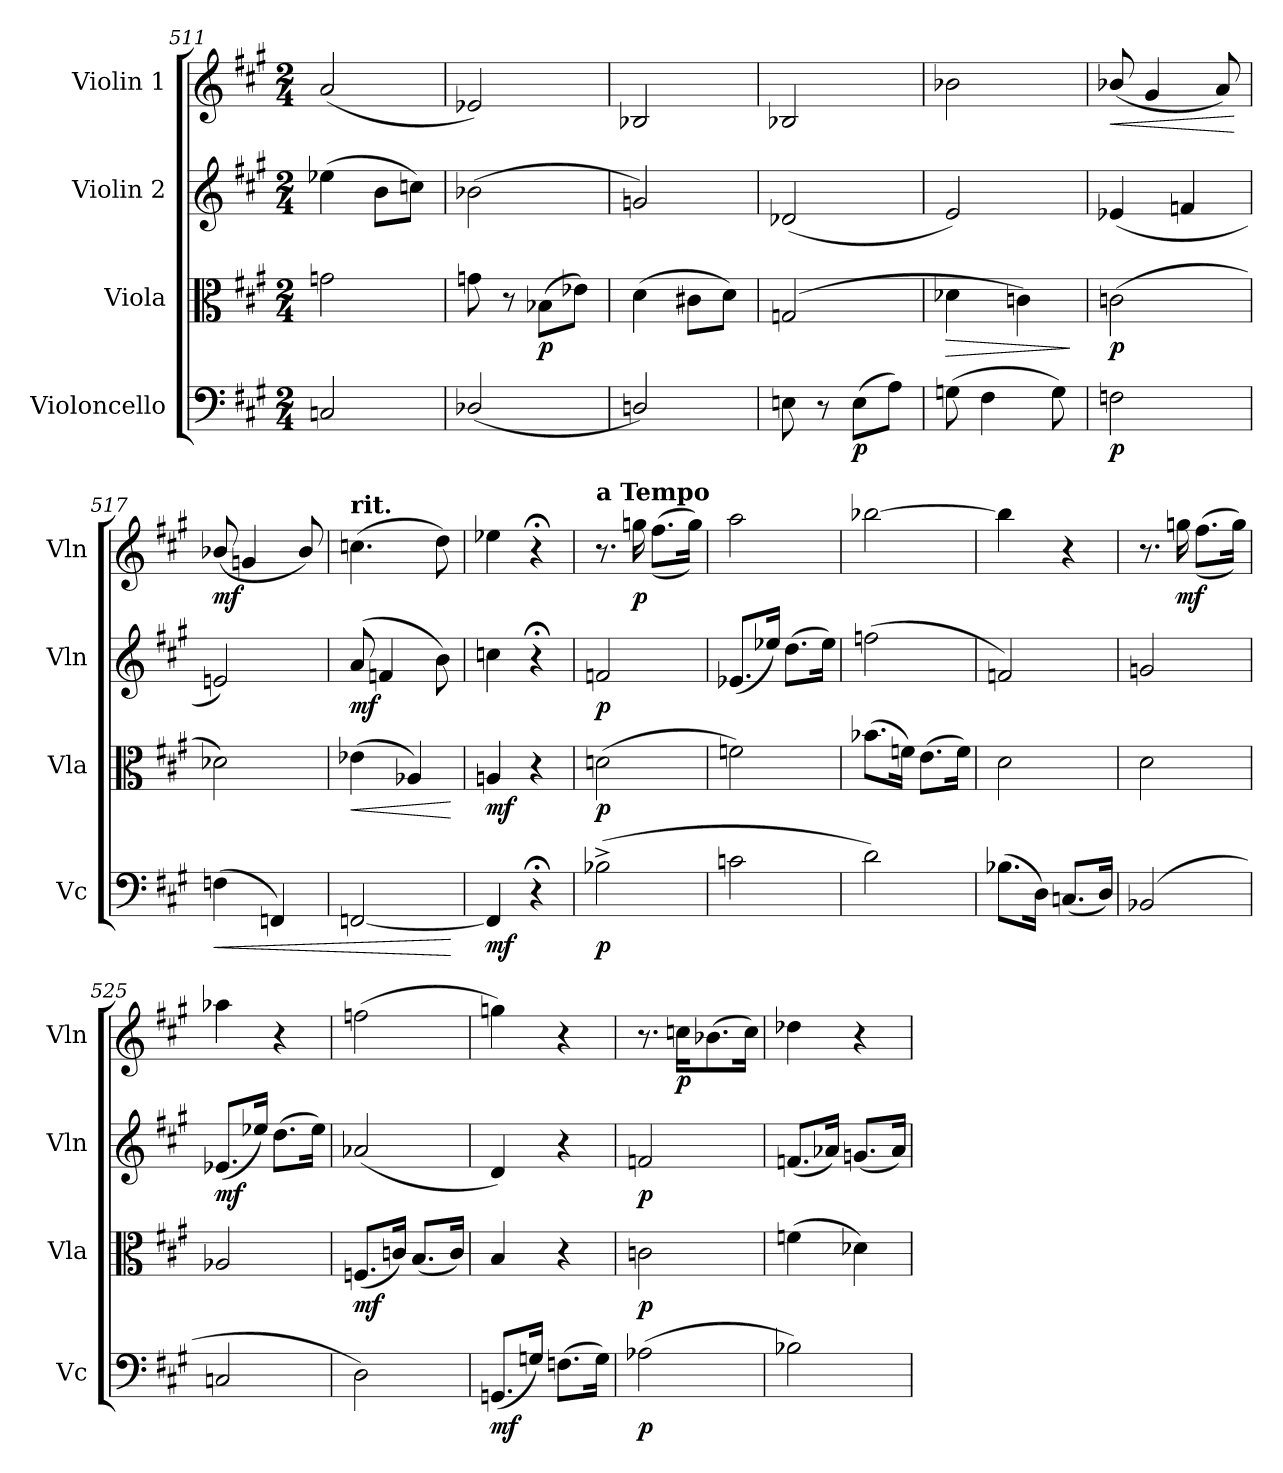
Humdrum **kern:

**kern	**dynam	**kern	**dynam	**kern	**dynam	**kern	**dynam
*part4	*part4	*part3	*part3	*part2	*part2	*part1	*part1
*staff4	*staff4	*staff3	*staff3	*staff2	*staff2	*staff1	*staff1
*I"Violoncello	*	*I"Viola	*	*I"Violin 2	*	*I"Violin 1	*
*I'Vc	*	*I'Vla	*	*I'Vln	*	*I'Vln	*
*clefF4	*	*clefC3	*	*clefG2	*	*clefG2	*
*k[f#c#g#]	*	*k[f#c#g#]	*	*k[f#c#g#]	*	*k[f#c#g#]	*
*M2/4	*	*M2/4	*	*M2/4	*	*M2/4	*
=511	=511	=511	=511	=511	=511	=511	=511
2Cn/	.	2gn\	.	(>4ee-X\	.	(<2a/	.
.	.	.	.	8b\L	.	.	.
.	.	.	.	8ccn\J)	.	.	.
=512	=512	=512	=512	=512	=512	=512	=512
(<2D-X/	.	8gn\	.	(>2b-X\	.	2e-X/)	.
.	.	8r	.	.	.	.	.
!	!	!	!LO:DY:b	!	!	!	!
.	.	(>8B-X\L	p	.	.	.	.
.	.	8e-X\J)	.	.	.	.	.
=513	=513	=513	=513	=513	=513	=513	=513
2Dn/)	.	(>4d\	.	2gn/)	.	2B-X/	.
.	.	8c#X\L	.	.	.	.	.
.	.	8d\J)	.	.	.	.	.
=514	=514	=514	=514	=514	=514	=514	=514
8En\	.	(>2Gn/	.	(<2d-X/	.	2B-X/	.
8r	.	.	.	.	.	.	.
!	!LO:DY:b	!	!	!	!	!	!
(>8E\L	p	.	.	.	.	.	.
8A\J)	.	.	.	.	.	.	.
=515	=515	=515	=515	=515	=515	=515	=515
!	!	!	!LO:HP:b	!	!	!	!
(>8Gn\	.	4d-X\	>	2e/)	.	2b-X\	.
4F#\	.	.	.	.	.	.	.
.	.	4cn\)	.	.	.	.	.
8G\)	.	.	.	.	.	.	.
.	.	.	]	.	.	.	.
=516	=516	=516	=516	=516	=516	=516	=516
!	!LO:DY:b	!	!LO:DY:b	!	!	!	!LO:HP:b
2Fn\	p	(>2cn\	p	(<4e-X/	.	(<8b-X/	<
.	.	.	.	.	.	4g#/	.
.	.	.	.	4fn/	.	.	.
.	.	.	.	.	.	8a/)	.
.	.	.	.	.	.	.	[
=517	=517	=517	=517	=517	=517	=517	=517
!	!LO:HP:b	!	!	!	!	!	!LO:DY:b
(>4Fn\	<	2d-X\)	.	2en/)	.	(<8b-X/	mf
.	.	.	.	.	.	4gn/	.
4FFn/)	.	.	.	.	.	.	.
.	.	.	.	.	.	8b-/)	.
=518	=518	=518	=518	=518	=518	=518	=518
!	!	!	!	!	!	!LO:TX:a:B:t=rit.	!
!	!	!	!LO:HP:b	!	!LO:DY:b	!	!
[2FFn/	.	(>4e-X\	<	(>8a/	mf	(>4.ccn\	.
.	.	.	.	4fn/	.	.	.
.	.	4A-X/)	.	.	.	.	.
.	.	.	.	8b\)	.	8dd\)	.
.	[	.	[	.	.	.	.
=519	=519	=519	=519	=519	=519	=519	=519
!	!LO:DY:b	!	!LO:DY:b	!	!	!	!
4FF/]	mf	4An/	mf	4ccn\	.	4ee-X\	.
4r;<	.	4r	.	4r;<	.	4r;<	.
=520	=520	=520	=520	=520	=520	=520	=520
!	!	!	!	!	!	!LO:TX:a:B:t=a Tempo	!
!	!LO:DY:b	!	!LO:DY:b	!	!LO:DY:b	!	!
(>2B-X^\	p	(>2dn\	p	2fn/	p	8.r	.
!	!	!	!	!	!	!	!LO:DY:b
.	.	.	.	.	.	16ggn\	p
.	.	.	.	.	.	(>(>8.ff#\L	.
.	.	.	.	.	.	16gg\Jk))	.
=521	=521	=521	=521	=521	=521	=521	=521
2cn\	.	2fn\)	.	(<8.e-X/L	.	2aa\	.
.	.	.	.	16ee-X/Jk)	.	.	.
.	.	.	.	(>8.dd\L	.	.	.
.	.	.	.	16ee-\Jk)	.	.	.
!!LO:LB:g=z
=522	=522	=522	=522	=522	=522	=522	=522
2d\)	.	(>8.b-X\L	.	(>2ffn\	.	[2bb-X\	.
.	.	16fn\Jk)	.	.	.	.	.
.	.	(>8.e\L	.	.	.	.	.
.	.	16f\Jk)	.	.	.	.	.
=523	=523	=523	=523	=523	=523	=523	=523
(>8.B-X\L	.	2d\	.	2fn/)	.	4bb-\]	.
16D\Jk)	.	.	.	.	.	.	.
(<8.Cn/L	.	.	.	.	.	4r	.
16D/Jk)	.	.	.	.	.	.	.
=524	=524	=524	=524	=524	=524	=524	=524
(>2BB-X/	.	2d\	.	2gn/	.	8.r	.
!	!	!	!	!	!	!	!LO:DY:b
.	.	.	.	.	.	16ggn\	mf
.	.	.	.	.	.	(>(>8.ff#\L	.
.	.	.	.	.	.	16gg\Jk))	.
=525	=525	=525	=525	=525	=525	=525	=525
!	!	!	!	!	!LO:DY:b	!	!
2Cn/	.	2A-X/	.	(<8.e-X/L	mf	4aa-X\	.
.	.	.	.	16ee-X/Jk)	.	.	.
.	.	.	.	(>8.dd\L	.	4r	.
.	.	.	.	16ee-\Jk)	.	.	.
=526	=526	=526	=526	=526	=526	=526	=526
!	!	!	!LO:DY:b	!	!	!	!
2D\)	.	(<8.Fn/L	mf	(<2a-X/	.	(>2ffn\	.
.	.	16cn/Jk)	.	.	.	.	.
.	.	(<8.B/L	.	.	.	.	.
.	.	16c/Jk)	.	.	.	.	.
=527	=527	=527	=527	=527	=527	=527	=527
!	!LO:DY:b	!	!	!	!	!	!
(<8.GGn/L	mf	4B/	.	4d/)	.	4ggn\)	.
16Gn/Jk)	.	.	.	.	.	.	.
(>8.Fn\L	.	4r	.	4r	.	4r	.
16G\Jk)	.	.	.	.	.	.	.
=528	=528	=528	=528	=528	=528	=528	=528
!	!LO:DY:b	!	!LO:DY:b	!	!LO:DY:b	!	!
(>2A-X\	p	2cn\	p	2fn/	p	8.r	.
!	!	!	!	!	!	!	!LO:DY:b
.	.	.	.	.	.	16ccn\KL	p
.	.	.	.	.	.	(>8.b-X\	.
.	.	.	.	.	.	16cc\Jk)	.
=529	=529	=529	=529	=529	=529	=529	=529
2B-X\)	.	(>4fn\	.	(<8.fn/L	.	4dd-X\	.
.	.	.	.	16a-X/Jk)	.	.	.
.	.	4d-X\)	.	(<8.gn/L	.	4r	.
.	.	.	.	16a-/Jk)	.	.	.
=	=	=	=	=	=	=	=
*-	*-	*-	*-	*-	*-	*-	*-
